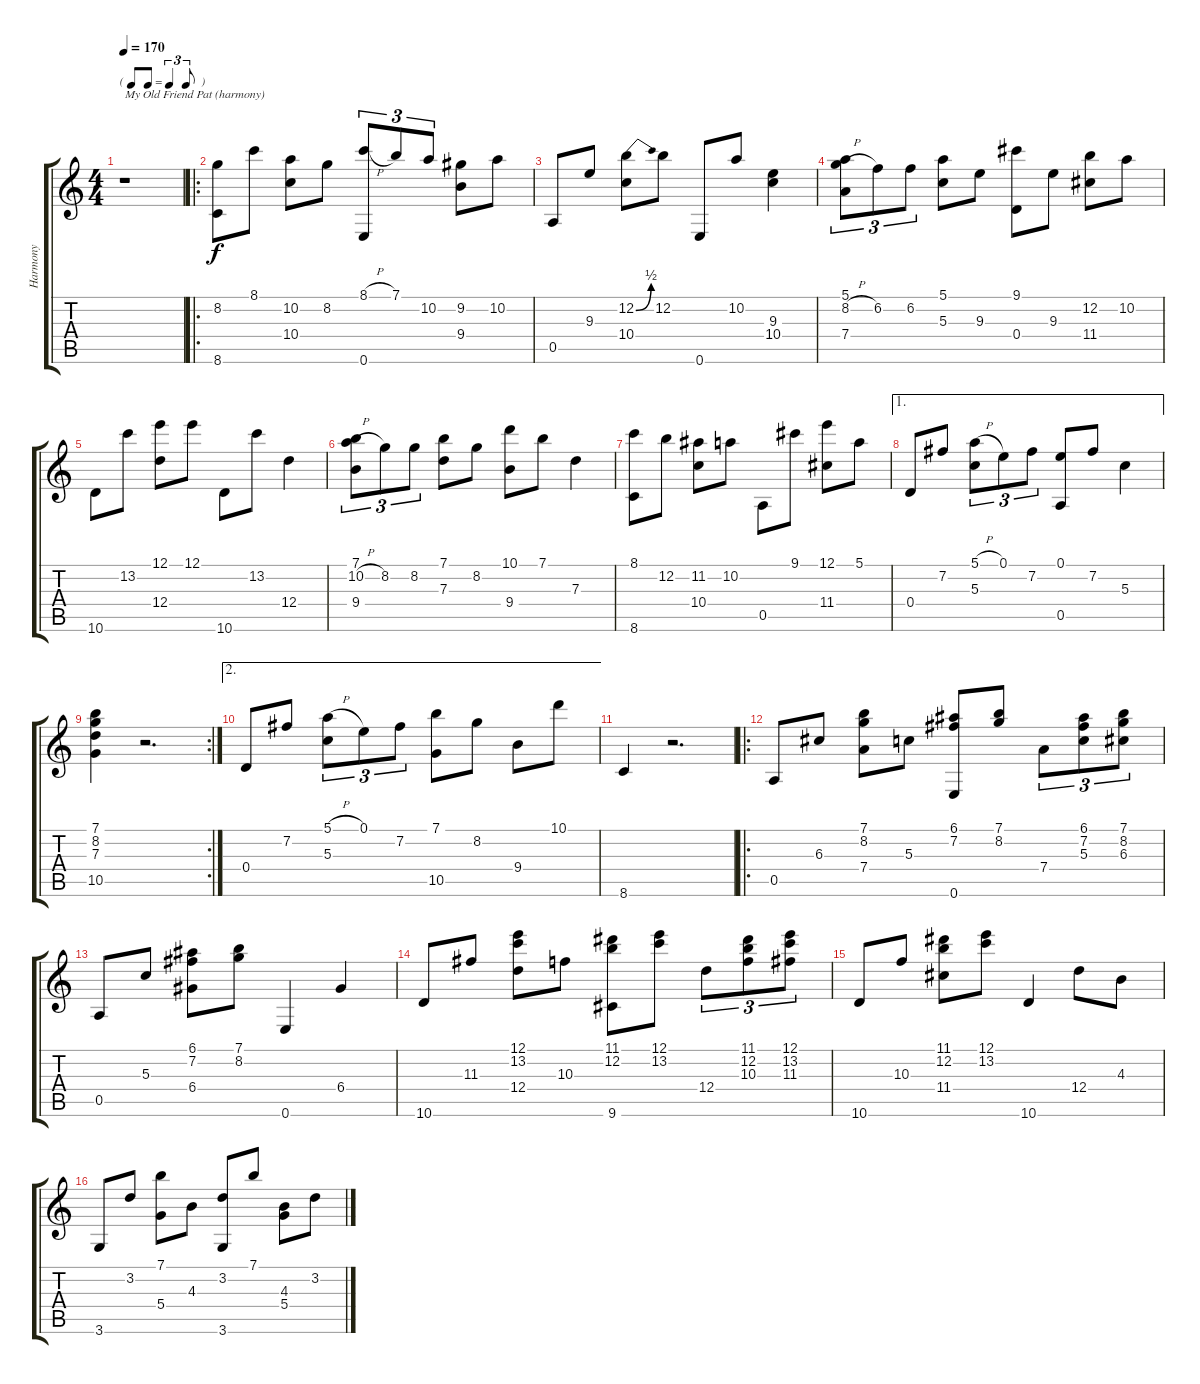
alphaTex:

\track ("Harmony" "Harmony") {solo instrument acousticguitarsteel}
\staff {score tabs}
\tuning (E4 B3 G3 D3 A2 E2) {hide}
\ts (4 4)
\tf triplet8th
\tempo 170
\clef g2
\ks c
r.1{txt "My Old Friend Pat (harmony)" dy f instrument acousticguitarsteel} |
\ro
(8.2 8.6).8 8.1.8 (10.2 10.4).8 8.2.8 (8.1{h} 0.6).8{tu (3 2)} 7.1.8{tu (3 2)} 10.2.8{tu (3 2)} (9.2 9.4).8 10.2.8 |
0.5.8 9.3.8 (12.2{be (bend 0 0 60 2)} 10.4).8 12.2.8 0.6.8 10.2.8 (9.3 10.4).4 |
(5.1 8.2{h} 7.4).8{tu (3 2)} 6.2.8{tu (3 2)} 6.2.8{tu (3 2)} (5.1 5.3).8 9.3.8 (9.1 0.4).8 9.3.8 (12.2 11.4).8 10.2.8 |
10.6.8 13.2.8 (12.1 12.4).8 12.1.8 10.6.8 13.2.8 12.4.4 |
(7.1 10.2{h} 9.4).8{tu (3 2)} 8.2.8{tu (3 2)} 8.2.8{tu (3 2)} (7.1 7.3).8 8.2.8 (10.1 9.4).8 7.1.8 7.3.4 |
(8.1 8.6).8 12.2.8 (11.2 10.4).8 10.2.8 0.5.8 9.1.8 (12.1 11.4).8 5.1.8 |
\ae 1
0.4.8 7.2.8 (5.1{h} 5.3).8{tu (3 2)} 0.1.8{tu (3 2)} 7.2.8{tu (3 2)} (0.1 0.5).8 7.2.8 5.3.4 |
\rc 2
(7.1 8.2 7.3 10.5).4 r.2{d} |
\ae 2
0.4.8 7.2.8 (5.1{h} 5.3).8{tu (3 2)} 0.1.8{tu (3 2)} 7.2.8{tu (3 2)} (7.1 10.5).8 8.2.8 9.4.8 10.1.8 |
8.6.4 r.2{d} |
\ro
0.5.8 6.3.8 (7.1 8.2 7.4).8 5.3.8 (6.1 7.2 0.6).8 (7.1 8.2).8 7.4.8{tu (3 2)} (6.1 7.2 5.3).8{tu (3 2)} (7.1 8.2 6.3).8{tu (3 2)} |
0.5.8 5.3.8 (6.1 7.2 6.4).8 (7.1 8.2).8 0.6.4 6.4.4 |
10.6.8 11.3.8 (12.1 13.2 12.4).8 10.3.8 (11.1 12.2 9.6).8 (12.1 13.2).8 12.4.8{tu (3 2)} (11.1 12.2 10.3).8{tu (3 2)} (12.1 13.2 11.3).8{tu (3 2)} |
10.6.8 10.3.8 (11.1 12.2 11.4).8 (12.1 13.2).8 10.6.4 12.4.8 4.3.8 |
3.6.8 3.2.8 (7.1 5.4).8 4.3.8 (3.2 3.6).8 7.1.8 (4.3 5.4).8 3.2.8
